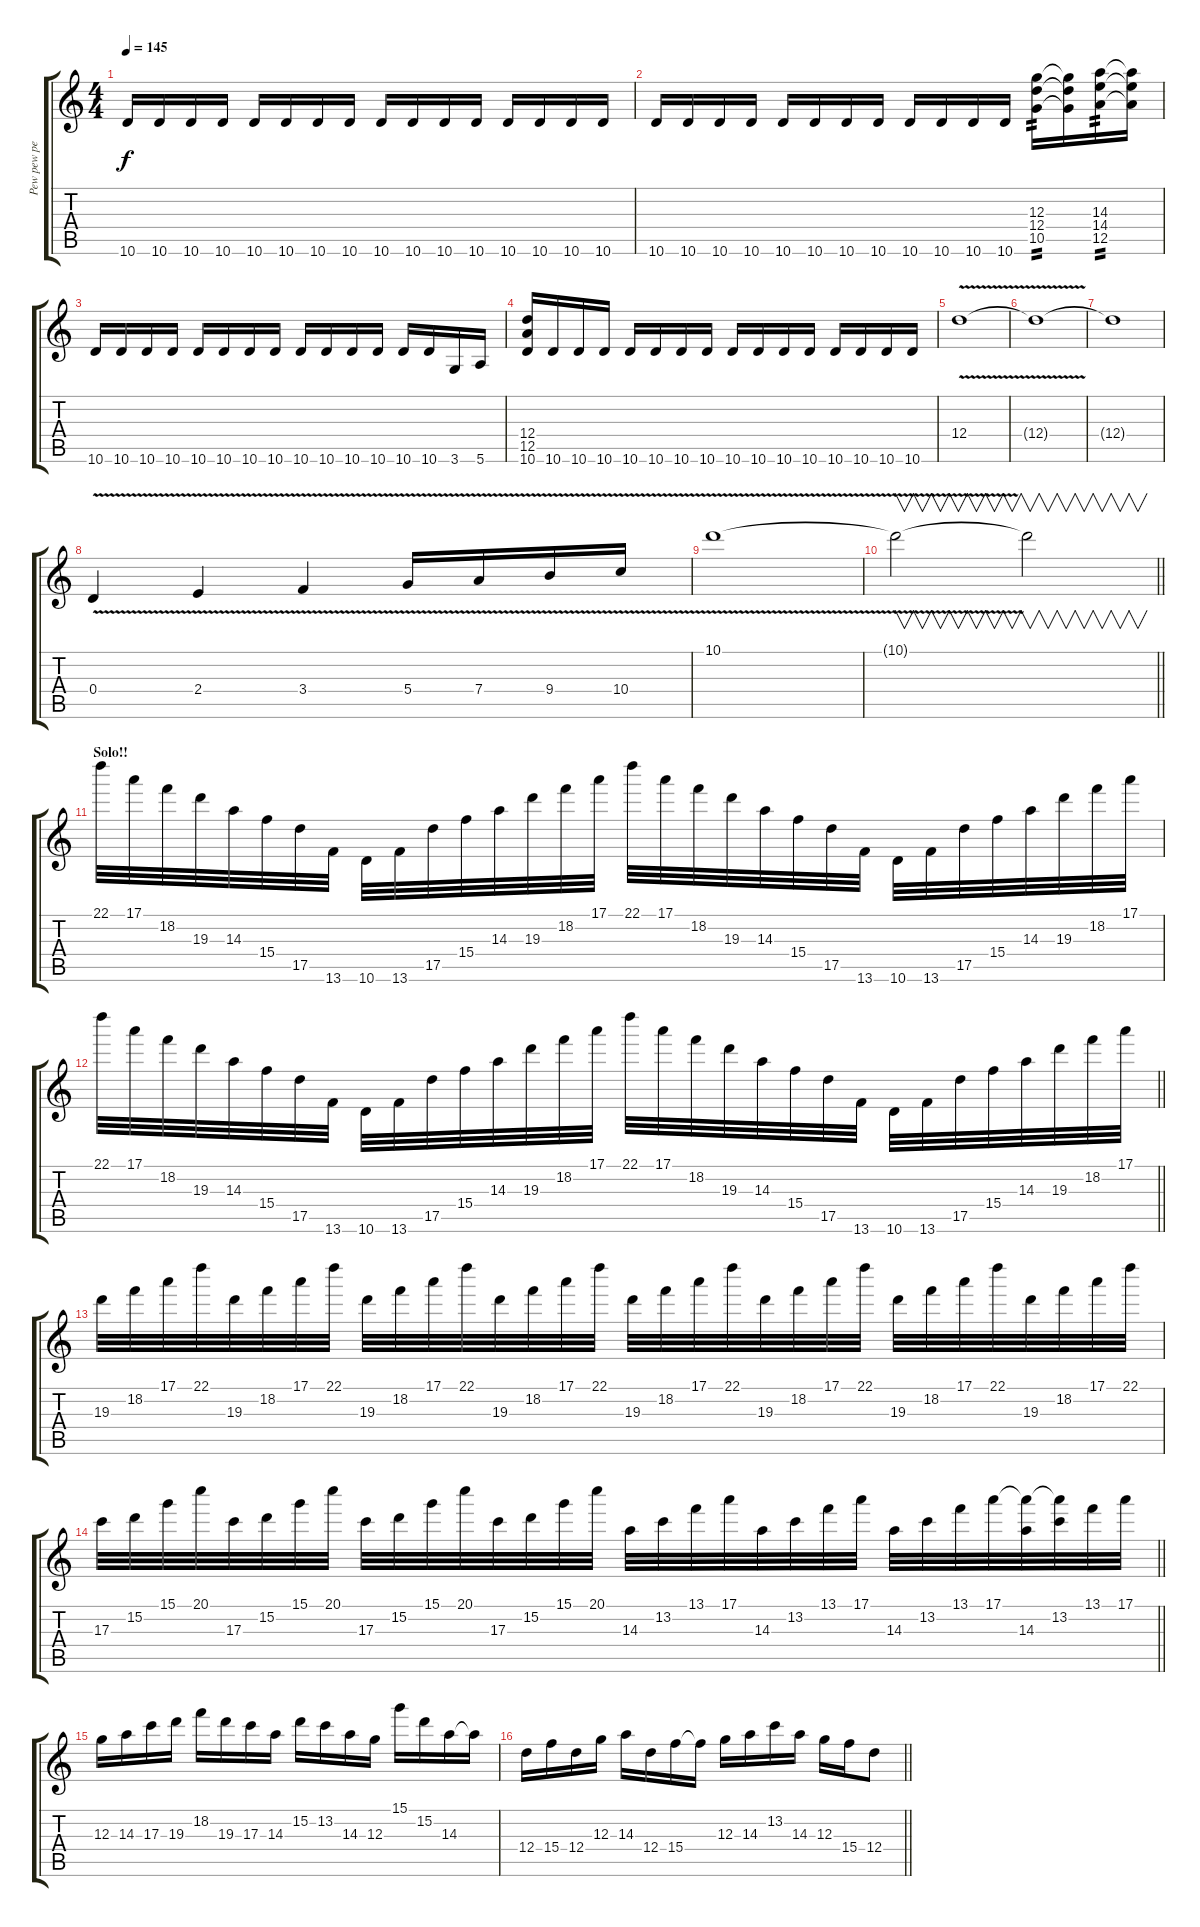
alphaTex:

\track ("Pew pew pew! its gune wave time!" "Pew pew pe") {instrument distortionguitar}
\staff {score tabs}
\tuning (E4 B3 G3 D3 A2 E2) {hide}
\ts (4 4)
\tempo 145
\clef g2
\ks c
10.6.16{dy f} 10.6.16 10.6.16 10.6.16 10.6.16 10.6.16 10.6.16 10.6.16 10.6.16 10.6.16 10.6.16 10.6.16 10.6.16 10.6.16 10.6.16 10.6.16 |
10.6.16 10.6.16 10.6.16 10.6.16 10.6.16 10.6.16 10.6.16 10.6.16 10.6.16 10.6.16 10.6.16 10.6.16 (12.3 12.4 10.5).16{tp 2} (12.3{t} 12.4{t} 10.5{t}).16 (14.3 14.4 12.5).16{tp 2} (14.3{t} 14.4{t} 12.5{t}).16 |
10.6.16 10.6.16 10.6.16 10.6.16 10.6.16 10.6.16 10.6.16 10.6.16 10.6.16 10.6.16 10.6.16 10.6.16 10.6.16 10.6.16 3.6.16 5.6.16 |
(12.4 12.5 10.6).16 10.6.16 10.6.16 10.6.16 10.6.16 10.6.16 10.6.16 10.6.16 10.6.16 10.6.16 10.6.16 10.6.16 10.6.16 10.6.16 10.6.16 10.6.16 |
12.4{v}.1{volume 16 instrument distortionguitar} |
12.4{t}.1 |
12.4{t}.1 |
0.4{v}.4 2.4{v}.4 3.4{v}.4 5.4{v}.16 7.4{v}.16 9.4{v}.16 10.4{v}.16 |
10.1{v}.1 |
\barLineRight lightlight
10.1{t}.2{v} 10.1{t}.2{v} |
\section ("" "Solo!!")
22.1.32 17.1.32 18.2.32 19.3.32 14.3.32 15.4.32 17.5.32 13.6.32 10.6.32 13.6.32 17.5.32 15.4.32 14.3.32 19.3.32 18.2.32 17.1.32 22.1.32 17.1.32 18.2.32 19.3.32 14.3.32 15.4.32 17.5.32 13.6.32 10.6.32 13.6.32 17.5.32 15.4.32 14.3.32 19.3.32 18.2.32 17.1.32 |
\barLineRight lightlight
22.1.32 17.1.32 18.2.32 19.3.32 14.3.32 15.4.32 17.5.32 13.6.32 10.6.32 13.6.32 17.5.32 15.4.32 14.3.32 19.3.32 18.2.32 17.1.32 22.1.32 17.1.32 18.2.32 19.3.32 14.3.32 15.4.32 17.5.32 13.6.32 10.6.32 13.6.32 17.5.32 15.4.32 14.3.32 19.3.32 18.2.32 17.1.32 |
19.3.32 18.2.32 17.1.32 22.1.32 19.3.32 18.2.32 17.1.32 22.1.32 19.3.32 18.2.32 17.1.32 22.1.32 19.3.32 18.2.32 17.1.32 22.1.32 19.3.32 18.2.32 17.1.32 22.1.32 19.3.32 18.2.32 17.1.32 22.1.32 19.3.32 18.2.32 17.1.32 22.1.32 19.3.32 18.2.32 17.1.32 22.1.32 |
\barLineRight lightlight
17.3.32 15.2.32 15.1.32 20.1.32 17.3.32 15.2.32 15.1.32 20.1.32 17.3.32 15.2.32 15.1.32 20.1.32 17.3.32 15.2.32 15.1.32 20.1.32 14.3.32 13.2.32 13.1.32 17.1.32 14.3.32 13.2.32 13.1.32 17.1.32 14.3.32 13.2.32 13.1.32 17.1.32 (17.1{t} 14.3).32 (17.1{t} 13.2).32 13.1.32 17.1.32 |
12.3.16 14.3.16 17.3.16 19.3.16 18.2.16 19.3.16 17.3.16 14.3.16 15.2.16 13.2.16 14.3.16 12.3.16 15.1.16 15.2.16 14.3.16 14.3{t}.16 |
\barLineRight lightlight
12.4.16 15.4.16 12.4.16 12.3.16 14.3.16 12.4.16 15.4.16 15.4{t}.16 12.3.16 14.3.16 13.2.16 14.3.16 12.3.16 15.4.16 12.4.8
